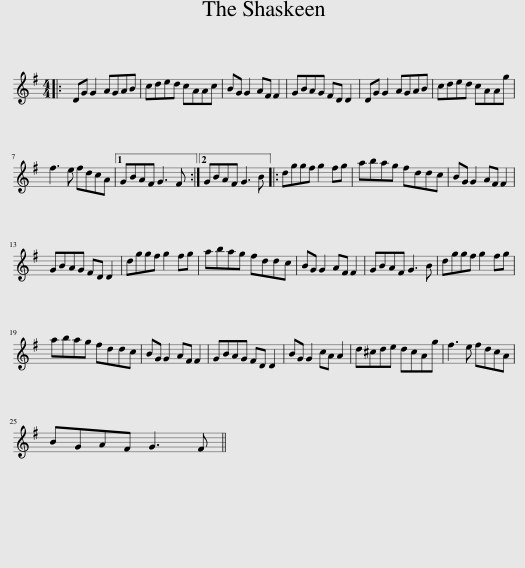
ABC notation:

X:1
L:1/8
M:4/4
I:linebreak $
K:G
V:1 treble
V:1
|: DG G2 AGAB | cded cAAc | BG G2 AF F2 | GBAG FD D2 | DG G2 AGAB | %5
 cded cAAg |$ f3 e fdcA |1 GBAF G3 F :|2 GBAF G3 B |: dggf g2 fg | %10
 abag fddc | BG G2 AF F2 |$ GBAG FD D2 | dggf g2 fg | abag fddc | %15
 BG G2 AF F2 | GBAF G3 B | dggf g2 fg |$ abag fddc | BG G2 AF F2 | %20
 GBAG FD D2 | BG G2 cA A2 | d^cde dcAg | f3 e fdcA |$ BGAF G3 F || %25
